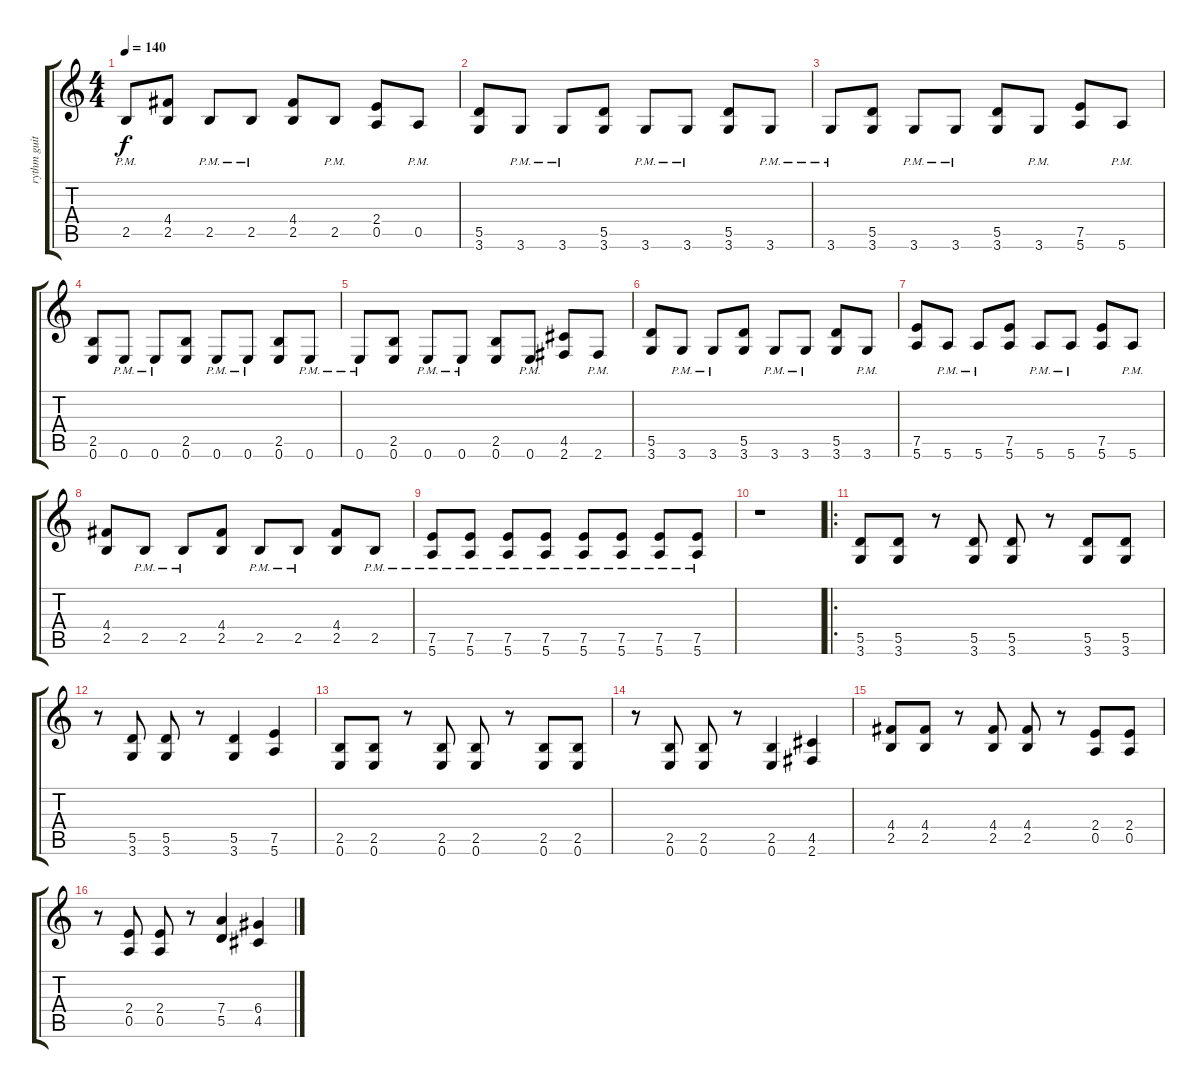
\track ("rythm guitar" "rythm guit") {instrument distortionguitar}
\staff {score tabs}
\tuning (E4 B3 G3 D3 A2 E2) {hide}
\ts (4 4)
\tempo 140
\clef g2
\ks c
2.5{pm}.8{dy f} (4.4 2.5).8 2.5{pm}.8 2.5{pm}.8 (4.4 2.5).8 2.5{pm}.8 (2.4 0.5).8 0.5{pm}.8 |
(5.5 3.6).8 3.6{pm}.8 3.6{pm}.8 (5.5 3.6).8 3.6{pm}.8 3.6{pm}.8 (5.5 3.6).8 3.6{pm}.8 |
3.6{pm}.8 (5.5 3.6).8 3.6{pm}.8 3.6{pm}.8 (5.5 3.6).8 3.6{pm}.8 (7.5 5.6).8 5.6{pm}.8 |
(2.5 0.6).8 0.6{pm}.8 0.6{pm}.8 (2.5 0.6).8 0.6{pm}.8 0.6{pm}.8 (2.5 0.6).8 0.6{pm}.8 |
0.6{pm}.8 (2.5 0.6).8 0.6{pm}.8 0.6{pm}.8 (2.5 0.6).8 0.6{pm}.8 (4.5 2.6).8 2.6{pm}.8 |
(5.5 3.6).8 3.6{pm}.8 3.6{pm}.8 (5.5 3.6).8 3.6{pm}.8 3.6{pm}.8 (5.5 3.6).8 3.6{pm}.8 |
(7.5 5.6).8 5.6{pm}.8 5.6{pm}.8 (7.5 5.6).8 5.6{pm}.8 5.6{pm}.8 (7.5 5.6).8 5.6{pm}.8 |
(4.4 2.5).8 2.5{pm}.8 2.5{pm}.8 (4.4 2.5).8 2.5{pm}.8 2.5{pm}.8 (4.4 2.5).8 2.5{pm}.8 |
(7.5{pm} 5.6{pm}).8 (7.5{pm} 5.6{pm}).8 (7.5{pm} 5.6{pm}).8 (7.5{pm} 5.6{pm}).8 (7.5{pm} 5.6{pm}).8 (7.5{pm} 5.6{pm}).8 (7.5{pm} 5.6{pm}).8 (7.5{pm} 5.6{pm}).8 |
r.1 |
\ro
(5.5 3.6).8 (5.5 3.6).8 r.8 (5.5 3.6).8 (5.5 3.6).8 r.8 (5.5 3.6).8 (5.5 3.6).8 |
r.8 (5.5 3.6).8 (5.5 3.6).8 r.8 (5.5 3.6).4 (7.5 5.6).4 |
(2.5 0.6).8 (2.5 0.6).8 r.8 (2.5 0.6).8 (2.5 0.6).8 r.8 (2.5 0.6).8 (2.5 0.6).8 |
r.8 (2.5 0.6).8 (2.5 0.6).8 r.8 (2.5 0.6).4 (4.5 2.6).4 |
(4.4 2.5).8 (4.4 2.5).8 r.8 (4.4 2.5).8 (4.4 2.5).8 r.8 (2.4 0.5).8 (2.4 0.5).8 |
r.8 (2.4 0.5).8 (2.4 0.5).8 r.8 (7.4 5.5).4 (6.4 4.5).4
